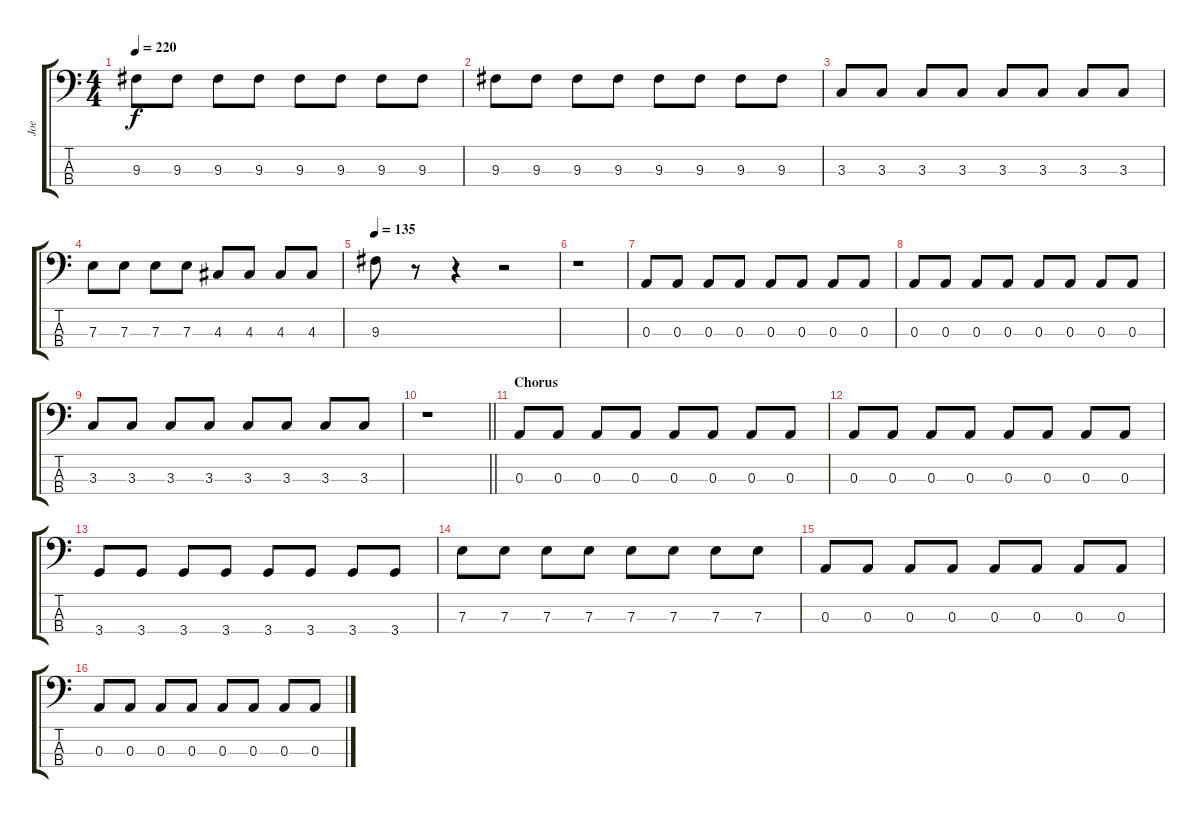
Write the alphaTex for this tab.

\track ("Joe" "Joe") {instrument electricbassfinger}
\staff {score tabs}
\tuning (G2 D2 A1 E1) {hide}
\ts (4 4)
\tempo 220
\clef f4
\ks c
9.3.8{dy f} 9.3.8 9.3.8 9.3.8 9.3.8 9.3.8 9.3.8 9.3.8 |
9.3.8 9.3.8 9.3.8 9.3.8 9.3.8 9.3.8 9.3.8 9.3.8 |
3.3.8 3.3.8 3.3.8 3.3.8 3.3.8 3.3.8 3.3.8 3.3.8 |
7.3.8 7.3.8 7.3.8 7.3.8 4.3.8 4.3.8 4.3.8 4.3.8 |
\tempo 135
9.3.8 r.8 r.4 r.2 |
r.1 |
0.3.8 0.3.8 0.3.8 0.3.8 0.3.8 0.3.8 0.3.8 0.3.8 |
0.3.8 0.3.8 0.3.8 0.3.8 0.3.8 0.3.8 0.3.8 0.3.8 |
3.3.8 3.3.8 3.3.8 3.3.8 3.3.8 3.3.8 3.3.8 3.3.8 |
\barLineRight lightlight
r.1 |
\section ("" "Chorus")
0.3.8 0.3.8 0.3.8 0.3.8 0.3.8 0.3.8 0.3.8 0.3.8 |
0.3.8 0.3.8 0.3.8 0.3.8 0.3.8 0.3.8 0.3.8 0.3.8 |
3.4.8 3.4.8 3.4.8 3.4.8 3.4.8 3.4.8 3.4.8 3.4.8 |
7.3.8 7.3.8 7.3.8 7.3.8 7.3.8 7.3.8 7.3.8 7.3.8 |
0.3.8 0.3.8 0.3.8 0.3.8 0.3.8 0.3.8 0.3.8 0.3.8 |
0.3.8 0.3.8 0.3.8 0.3.8 0.3.8 0.3.8 0.3.8 0.3.8
